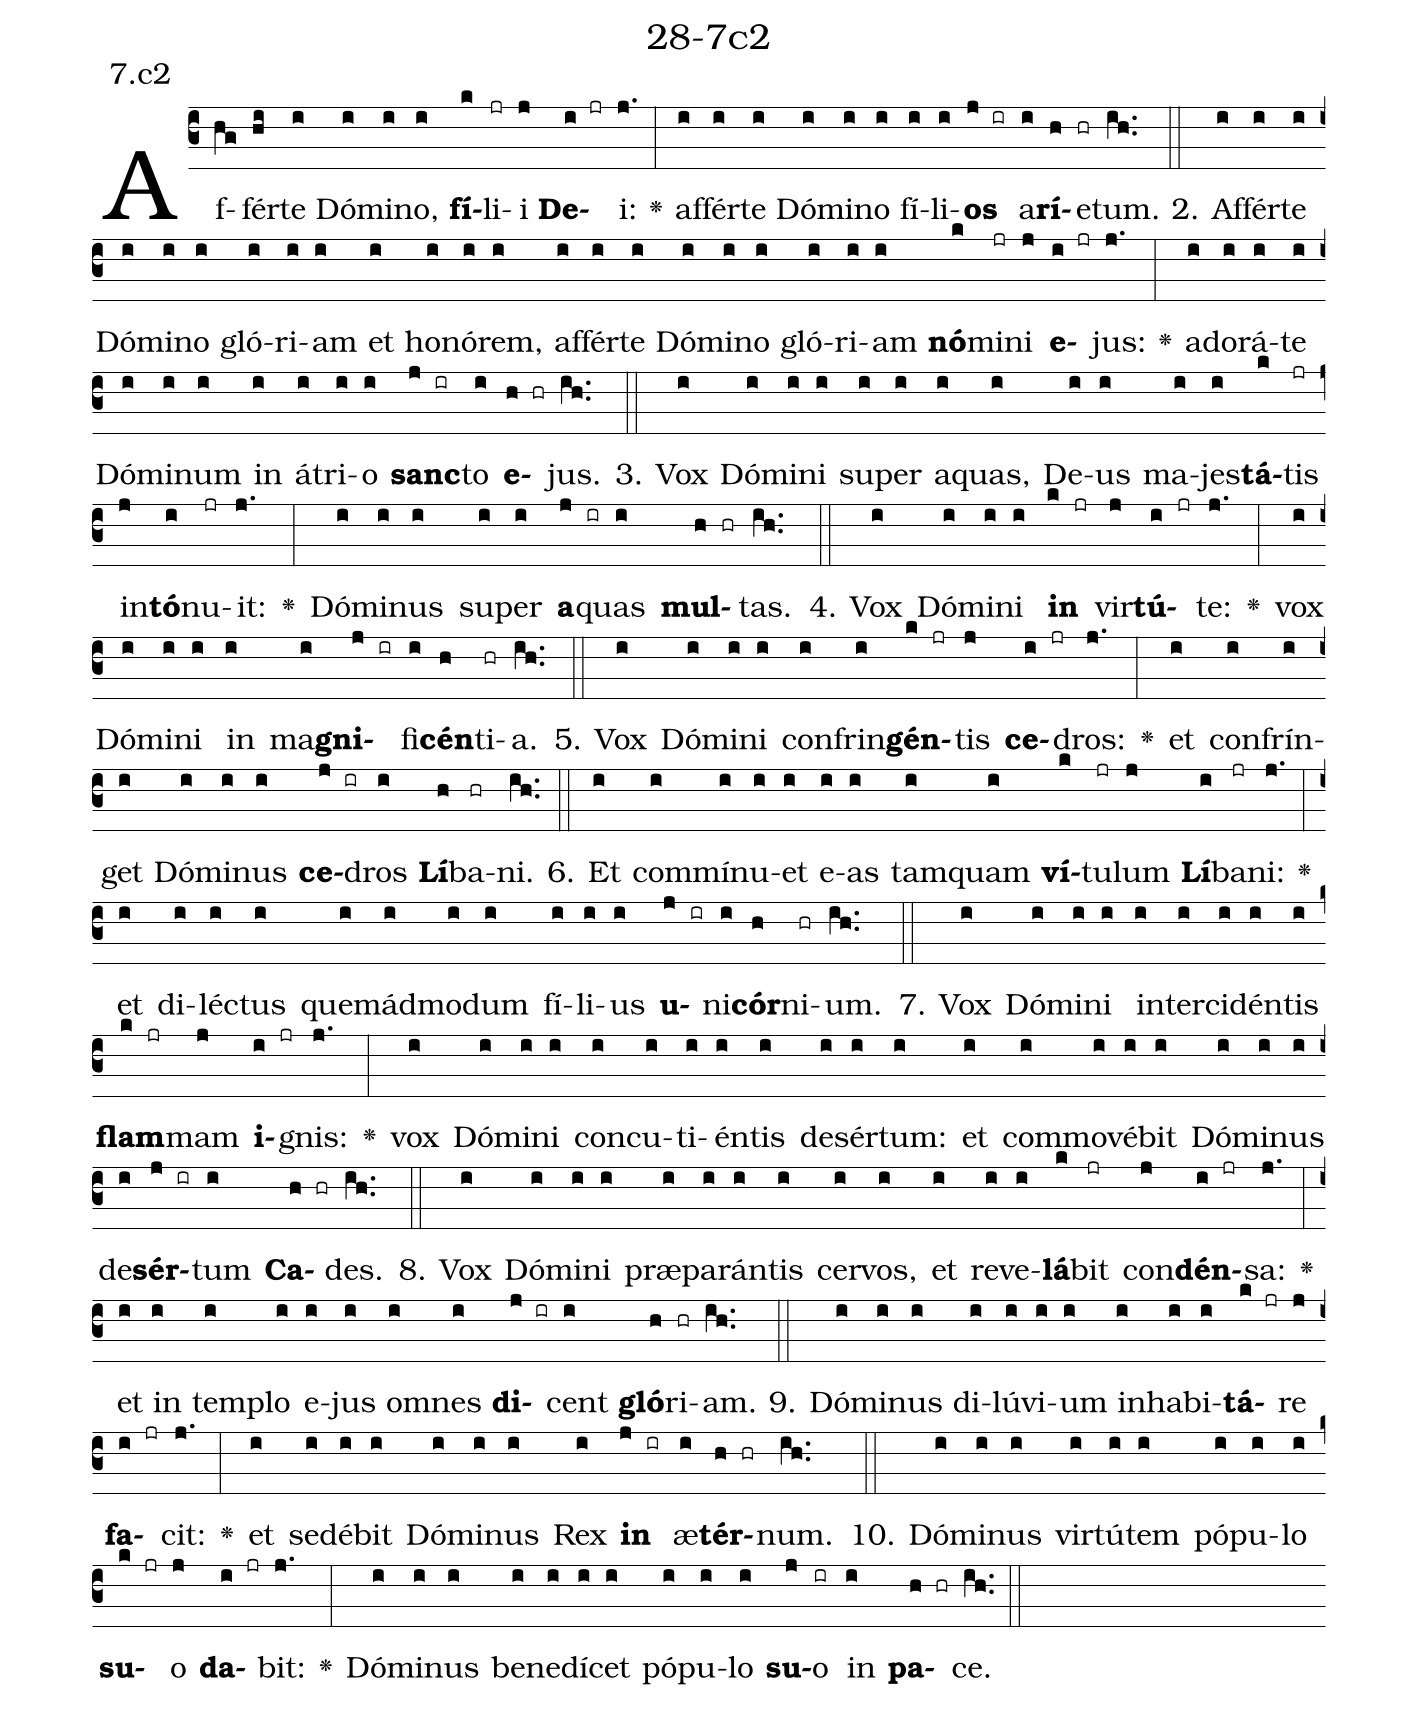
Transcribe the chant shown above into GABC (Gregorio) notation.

name: 28-7c2;
annotation: 7.c2;
%%
(c3)Af(hg)fér(hi)te(i) Dó(i)mi(i)no,(i) <b>fí</b>(k)li(jr)i(j) <b>De</b>(i jr)i:(j.) <v>\greheightstar</v>(:) af(i)fér(i)te(i) Dó(i)mi(i)no(i) fí(i)li(i)<b>os</b>(j ir) a(i)<b>rí</b>(h)e(hr)tum.(ih..) (::)
2. Af(i)fér(i)te(i) Dó(i)mi(i)no(i) gló(i)ri(i)am(i) et(i) ho(i)nó(i)rem,(i) af(i)fér(i)te(i) Dó(i)mi(i)no(i) gló(i)ri(i)am(i) <b>nó</b>(k)mi(jr)ni(j) <b>e</b>(i jr)jus:(j.) <v>\greheightstar</v>(:) ad(i)o(i)rá(i)te(i) Dó(i)mi(i)num(i) in(i) á(i)tri(i)o(i) <b>sanc</b>(j ir)to(i) <b>e</b>(h hr)jus.(ih..) (::)
3. Vox(i) Dó(i)mi(i)ni(i) su(i)per(i) a(i)quas,(i) De(i)us(i) ma(i)jes(i)<b>tá</b>(k)tis(jr) in(j)<b>tó</b>(i)nu(jr)it:(j.) <v>\greheightstar</v>(:) Dó(i)mi(i)nus(i) su(i)per(i) <b>a</b>(j ir)quas(i) <b>mul</b>(h hr)tas.(ih..) (::)
4. Vox(i) Dó(i)mi(i)ni(i) <b>in</b>(k jr) vir(j)<b>tú</b>(i jr)te:(j.) <v>\greheightstar</v>(:) vox(i) Dó(i)mi(i)ni(i) in(i) ma(i)<b>gni</b>(j ir)fi(i)<b>cén</b>(h)ti(hr)a.(ih..) (::)
5. Vox(i) Dó(i)mi(i)ni(i) con(i)frin(i)<b>gén</b>(k jr)tis(j) <b>ce</b>(i jr)dros:(j.) <v>\greheightstar</v>(:) et(i) con(i)frín(i)get(i) Dó(i)mi(i)nus(i) <b>ce</b>(j ir)dros(i) <b>Lí</b>(h)ba(hr)ni.(ih..) (::)
6. Et(i) com(i)mí(i)nu(i)et(i) e(i)as(i) tam(i)quam(i) <b>ví</b>(k)tu(jr)lum(j) <b>Lí</b>(i)ba(jr)ni:(j.) <v>\greheightstar</v>(:) et(i) di(i)léc(i)tus(i) quem(i)ád(i)mo(i)dum(i) fí(i)li(i)us(i) <b>u</b>(j ir)ni(i)<b>cór</b>(h)ni(hr)um.(ih..) (::)
7. Vox(i) Dó(i)mi(i)ni(i) in(i)ter(i)ci(i)dén(i)tis(i) <b>flam</b>(k jr)mam(j) <b>i</b>(i jr)gnis:(j.) <v>\greheightstar</v>(:) vox(i) Dó(i)mi(i)ni(i) con(i)cu(i)ti(i)én(i)tis(i) de(i)sér(i)tum:(i) et(i) com(i)mo(i)vé(i)bit(i) Dó(i)mi(i)nus(i) de(i)<b>sér</b>(j ir)tum(i) <b>Ca</b>(h hr)des.(ih..) (::)
8. Vox(i) Dó(i)mi(i)ni(i) præ(i)pa(i)rán(i)tis(i) cer(i)vos,(i) et(i) re(i)ve(i)<b>lá</b>(k)bit(jr) con(j)<b>dén</b>(i jr)sa:(j.) <v>\greheightstar</v>(:) et(i) in(i) tem(i)plo(i) e(i)jus(i) om(i)nes(i) <b>di</b>(j ir)cent(i) <b>gló</b>(h)ri(hr)am.(ih..) (::)
9. Dó(i)mi(i)nus(i) di(i)lú(i)vi(i)um(i) in(i)ha(i)bi(i)<b>tá</b>(k jr)re(j) <b>fa</b>(i jr)cit:(j.) <v>\greheightstar</v>(:) et(i) se(i)dé(i)bit(i) Dó(i)mi(i)nus(i) Rex(i) <b>in</b>(j ir) æ(i)<b>tér</b>(h hr)num.(ih..) (::)
10. Dó(i)mi(i)nus(i) vir(i)tú(i)tem(i) pó(i)pu(i)lo(i) <b>su</b>(k jr)o(j) <b>da</b>(i jr)bit:(j.) <v>\greheightstar</v>(:) Dó(i)mi(i)nus(i) be(i)ne(i)dí(i)cet(i) pó(i)pu(i)lo(i) <b>su</b>(j)o(ir) in(i) <b>pa</b>(h hr)ce.(ih..) (::)
